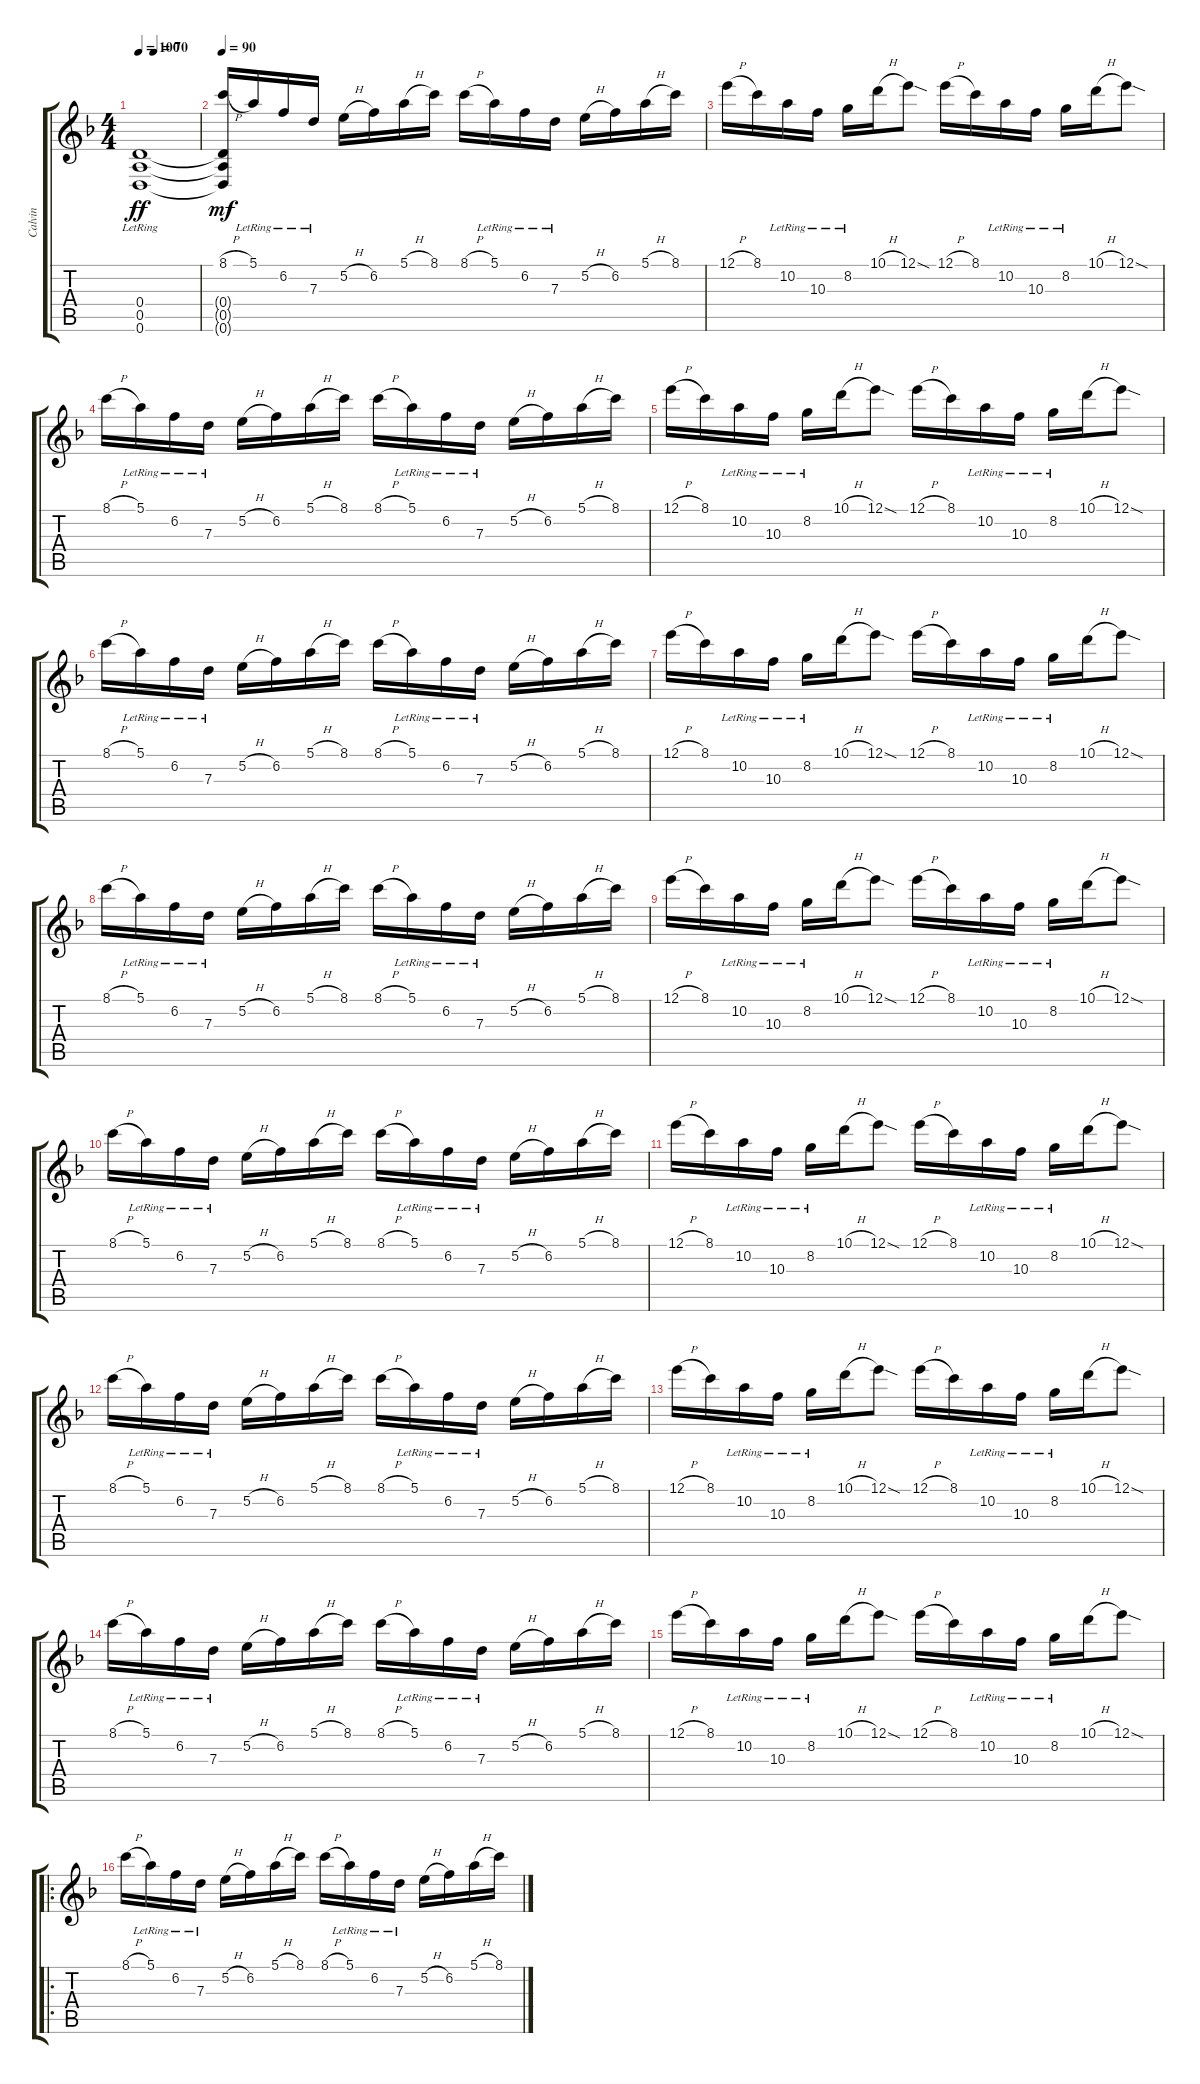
\track ("Calvin" "Calvin") {instrument distortionguitar}
\staff {score tabs}
\tuning (E4 B3 G3 D3 A2 D2) {hide}
\ts (4 4)
\tempo 100
\tempo (70 0.25)
\clef g2
\ks dminor
(0.4{lr} 0.5{lr} 0.6{lr}).1{dy ff} |
\tempo 90
(8.1{h} 0.4{t} 0.5{t} 0.6{t}).16{dy mf instrument electricguitarclean} 5.1{lr}.16 6.2{lr}.16 7.3{lr}.16 5.2{h}.16 6.2.16 5.1{h}.16 8.1.16 8.1{h}.16 5.1{lr}.16 6.2{lr}.16 7.3{lr}.16 5.2{h}.16 6.2.16 5.1{h}.16 8.1.16 |
12.1{h}.16 8.1.16 10.2{lr}.16 10.3{lr}.16 8.2{lr}.16 10.1{h}.16 12.1{sod}.8 12.1{h}.16 8.1.16 10.2{lr}.16 10.3{lr}.16 8.2{lr}.16 10.1{h}.16 12.1{sod}.8 |
8.1{h}.16 5.1{lr}.16 6.2{lr}.16 7.3{lr}.16 5.2{h}.16 6.2.16 5.1{h}.16 8.1.16 8.1{h}.16 5.1{lr}.16 6.2{lr}.16 7.3{lr}.16 5.2{h}.16 6.2.16 5.1{h}.16 8.1.16 |
12.1{h}.16 8.1.16 10.2{lr}.16 10.3{lr}.16 8.2{lr}.16 10.1{h}.16 12.1{sod}.8 12.1{h}.16 8.1.16 10.2{lr}.16 10.3{lr}.16 8.2{lr}.16 10.1{h}.16 12.1{sod}.8 |
8.1{h}.16 5.1{lr}.16 6.2{lr}.16 7.3{lr}.16 5.2{h}.16 6.2.16 5.1{h}.16 8.1.16 8.1{h}.16 5.1{lr}.16 6.2{lr}.16 7.3{lr}.16 5.2{h}.16 6.2.16 5.1{h}.16 8.1.16 |
12.1{h}.16 8.1.16 10.2{lr}.16 10.3{lr}.16 8.2{lr}.16 10.1{h}.16 12.1{sod}.8 12.1{h}.16 8.1.16 10.2{lr}.16 10.3{lr}.16 8.2{lr}.16 10.1{h}.16 12.1{sod}.8 |
8.1{h}.16 5.1{lr}.16 6.2{lr}.16 7.3{lr}.16 5.2{h}.16 6.2.16 5.1{h}.16 8.1.16 8.1{h}.16 5.1{lr}.16 6.2{lr}.16 7.3{lr}.16 5.2{h}.16 6.2.16 5.1{h}.16 8.1.16 |
12.1{h}.16 8.1.16 10.2{lr}.16 10.3{lr}.16 8.2{lr}.16 10.1{h}.16 12.1{sod}.8 12.1{h}.16 8.1.16 10.2{lr}.16 10.3{lr}.16 8.2{lr}.16 10.1{h}.16 12.1{sod}.8 |
8.1{h}.16 5.1{lr}.16 6.2{lr}.16 7.3{lr}.16 5.2{h}.16 6.2.16 5.1{h}.16 8.1.16 8.1{h}.16 5.1{lr}.16 6.2{lr}.16 7.3{lr}.16 5.2{h}.16 6.2.16 5.1{h}.16 8.1.16 |
12.1{h}.16 8.1.16 10.2{lr}.16 10.3{lr}.16 8.2{lr}.16 10.1{h}.16 12.1{sod}.8 12.1{h}.16 8.1.16 10.2{lr}.16 10.3{lr}.16 8.2{lr}.16 10.1{h}.16 12.1{sod}.8 |
8.1{h}.16 5.1{lr}.16 6.2{lr}.16 7.3{lr}.16 5.2{h}.16 6.2.16 5.1{h}.16 8.1.16 8.1{h}.16 5.1{lr}.16 6.2{lr}.16 7.3{lr}.16 5.2{h}.16 6.2.16 5.1{h}.16 8.1.16 |
12.1{h}.16 8.1.16 10.2{lr}.16 10.3{lr}.16 8.2{lr}.16 10.1{h}.16 12.1{sod}.8 12.1{h}.16 8.1.16 10.2{lr}.16 10.3{lr}.16 8.2{lr}.16 10.1{h}.16 12.1{sod}.8 |
8.1{h}.16 5.1{lr}.16 6.2{lr}.16 7.3{lr}.16 5.2{h}.16 6.2.16 5.1{h}.16 8.1.16 8.1{h}.16 5.1{lr}.16 6.2{lr}.16 7.3{lr}.16 5.2{h}.16 6.2.16 5.1{h}.16 8.1.16 |
12.1{h}.16 8.1.16 10.2{lr}.16 10.3{lr}.16 8.2{lr}.16 10.1{h}.16 12.1{sod}.8 12.1{h}.16 8.1.16 10.2{lr}.16 10.3{lr}.16 8.2{lr}.16 10.1{h}.16 12.1{sod}.8 |
\ro
8.1{h}.16{balance 8 instrument distortionguitar} 5.1{lr}.16 6.2{lr}.16 7.3{lr}.16 5.2{h}.16 6.2.16 5.1{h}.16 8.1.16 8.1{h}.16 5.1{lr}.16 6.2{lr}.16 7.3{lr}.16 5.2{h}.16 6.2.16 5.1{h}.16 8.1.16
